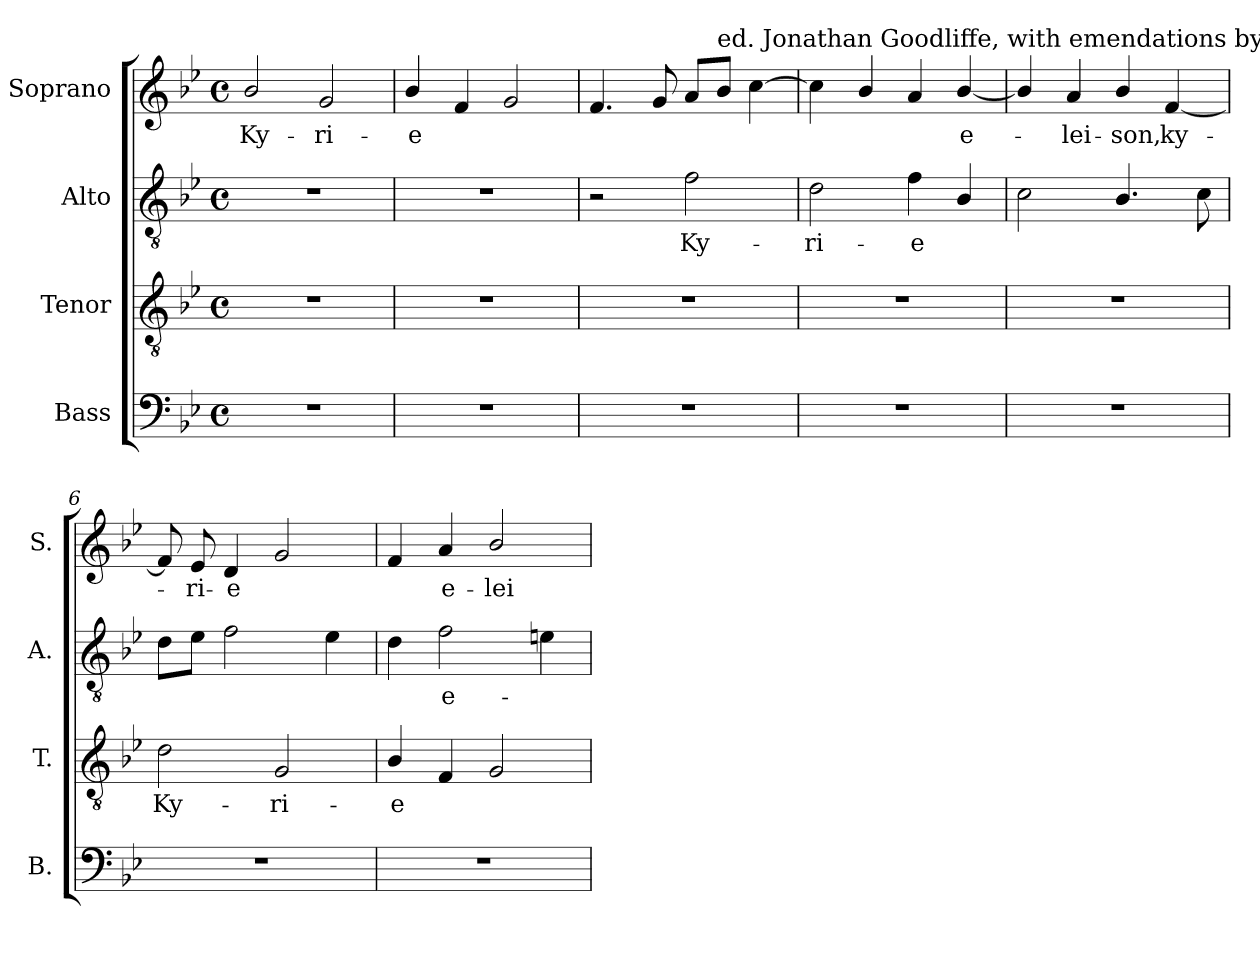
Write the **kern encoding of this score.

**kern	**kern	**text	**kern	**text	**kern	**text
*part4	*part3	*part3	*part2	*part2	*part1	*part1
*staff4	*staff3	*staff3	*staff2	*staff2	*staff1	*staff1
*I"Bass	*I"Tenor	*	*I"Alto	*	*I"Soprano	*
*I'B.	*I'T.	*	*I'A.	*	*I'S.	*
!!LO:PB:g=z
*clefF4	*clefGv2	*	*clefGv2	*	*clefG2	*
*	*ITrd7c12	*	*ITrd7c12	*	*	*
*k[b-e-]	*k[b-e-]	*	*k[b-e-]	*	*k[b-e-]	*
*B-:	*B-:	*	*B-:	*	*B-:	*
*M4/4	*M4/4	*	*M4/4	*	*M4/4	*
*met(c)	*met(c)	*	*met(c)	*	*met(c)	*
=1	=1	=1	=1	=1	=1	=1
!	!	!	!	!	!	!LO:LY:b:color=#000000
1r	1r	.	1r	.	2b-i/	Ky-
!	!	!	!	!	!	!LO:LY:b:color=#000000
.	.	.	.	.	2gi/	-ri-
=2	=2	=2	=2	=2	=2	=2
!	!	!	!	!	!	!LO:LY:b:color=#000000
1r	1r	.	1r	.	4b-i/	-e
.	.	.	.	.	4fi/	.
.	.	.	.	.	2gi/	.
=3	=3	=3	=3	=3	=3	=3
1r	1r	.	2r	.	4.fi/	.
.	.	.	.	.	8gi/	.
!	!	!	!	!LO:LY:b:color=#000000	!	!
.	.	.	2Fi\	Ky-	8ai/L	.
!	!	!	!	!	!LO:TX:a:t=ed. Jonathan Goodliffe, with emendations by Mick Swithinbank	!
.	.	.	.	.	8b-i/J	.
.	.	.	.	.	[4cci\	.
=4	=4	=4	=4	=4	=4	=4
!	!	!	!	!LO:LY:b:color=#000000	!	!
1r	1r	.	2Di\	-ri-	4cci\]	.
.	.	.	.	.	4b-i/	.
!	!	!	!	!LO:LY:b:color=#000000	!	!
.	.	.	4Fi\	-e	4ai/	.
!	!	!	!	!	!	!LO:LY:b:color=#000000
.	.	.	4BB-i/	.	[4b-i/	e-
=5	=5	=5	=5	=5	=5	=5
1r	1r	.	2Ci\	.	4b-i/]	.
!	!	!	!	!	!	!LO:LY:b:color=#000000
.	.	.	.	.	4ai/	-lei-
!	!	!	!	!	!	!LO:LY:b:color=#000000
.	.	.	4.BB-i/	.	4b-i/	-son,
!	!	!	!	!	!	!LO:LY:b:color=#000000
.	.	.	.	.	[4fi/	ky-
.	.	.	8Ci\	.	.	.
!!LO:LB:g=z
=6	=6	=6	=6	=6	=6	=6
!	!	!LO:LY:b:color=#000000	!	!	!	!
1r	2Di\	Ky-	8Di\L	.	8fi/]	.
!	!	!	!	!	!	!LO:LY:b:color=#000000
.	.	.	8E-i\J	.	8e-i/	-ri-
!	!	!	!	!	!	!LO:LY:b:color=#000000
.	.	.	2Fi\	.	4di/	-e
!	!	!LO:LY:b:color=#000000	!	!	!	!
.	2GGi/	-ri-	.	.	2gi/	.
.	.	.	4E-i\	.	.	.
=7	=7	=7	=7	=7	=7	=7
!	!	!LO:LY:b:color=#000000	!	!	!	!
1r	4BB-i/	-e	4Di\	.	4fi/	.
!	!	!	!	!LO:LY:b:color=#000000	!	!
!	!	!	!	!	!	!LO:LY:b:color=#000000
.	4FFi/	.	2Fi\	e-	4ai/	e-
!	!	!	!	!	!	!LO:LY:b:color=#000000
.	2GGi/	.	.	.	2b-i/	-lei-
.	.	.	4Eni\	.	.	.
=	=	=	=	=	=	=
*-	*-	*-	*-	*-	*-	*-
